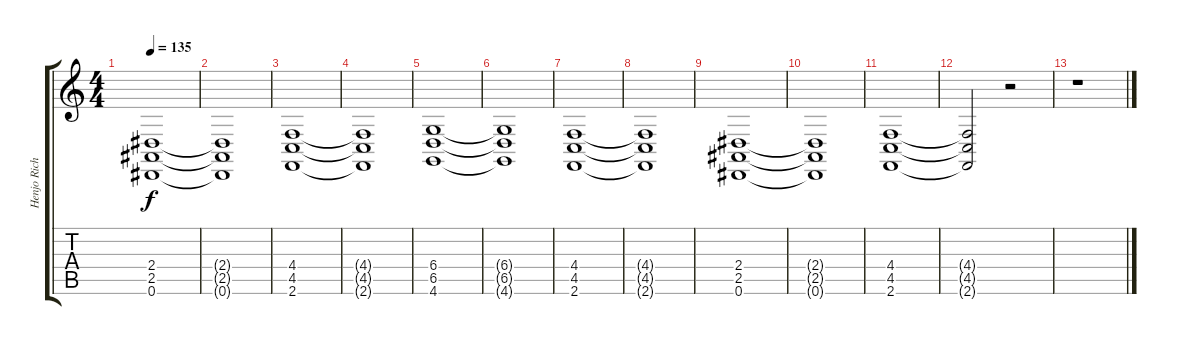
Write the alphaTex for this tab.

\track ("Henjo Richter" "Henjo Rich") {instrument stringensemble1}
\staff {score tabs}
\tuning (Eb4 Bb3 Gb3 Db3 Ab2 Eb2) {hide}
\ts (4 4)
\tempo 135
\clef g2
\ks c
(2.4 2.5 0.6).1{dy f} |
(2.4{t} 2.5{t} 0.6{t}).1 |
(4.4 4.5 2.6).1 |
(4.4{t} 4.5{t} 2.6{t}).1 |
(6.4 6.5 4.6).1 |
(6.4{t} 6.5{t} 4.6{t}).1 |
(4.4 4.5 2.6).1 |
(4.4{t} 4.5{t} 2.6{t}).1 |
(2.4 2.5 0.6).1 |
(2.4{t} 2.5{t} 0.6{t}).1 |
(4.4 4.5 2.6).1 |
(4.4{t} 4.5{t} 2.6{t}).2 r.2 |
r.1
